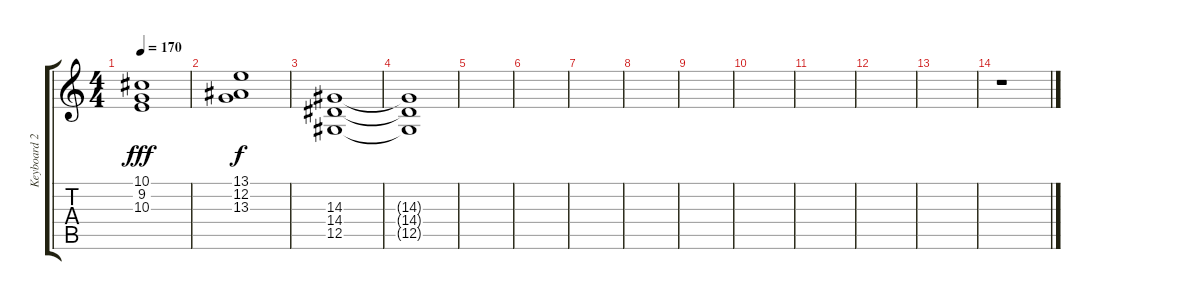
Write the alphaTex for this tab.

\track ("Keyboard 2" "Keyboard 2") {instrument choiraahs}
\staff {score tabs}
\tuning (Eb4 Bb3 Gb3 Db3 Ab2 Eb2) {hide}
\ts (4 4)
\tempo 170
\clef g2
\ks c
(10.1 9.2 10.3).1{dy fff} |
(13.1 12.2 13.3).1{dy f} |
(14.3 14.4 12.5).1 |
(14.3{t} 14.4{t} 12.5{t}).1 |
|
|
|
|
|
|
|
|
|
r.1
